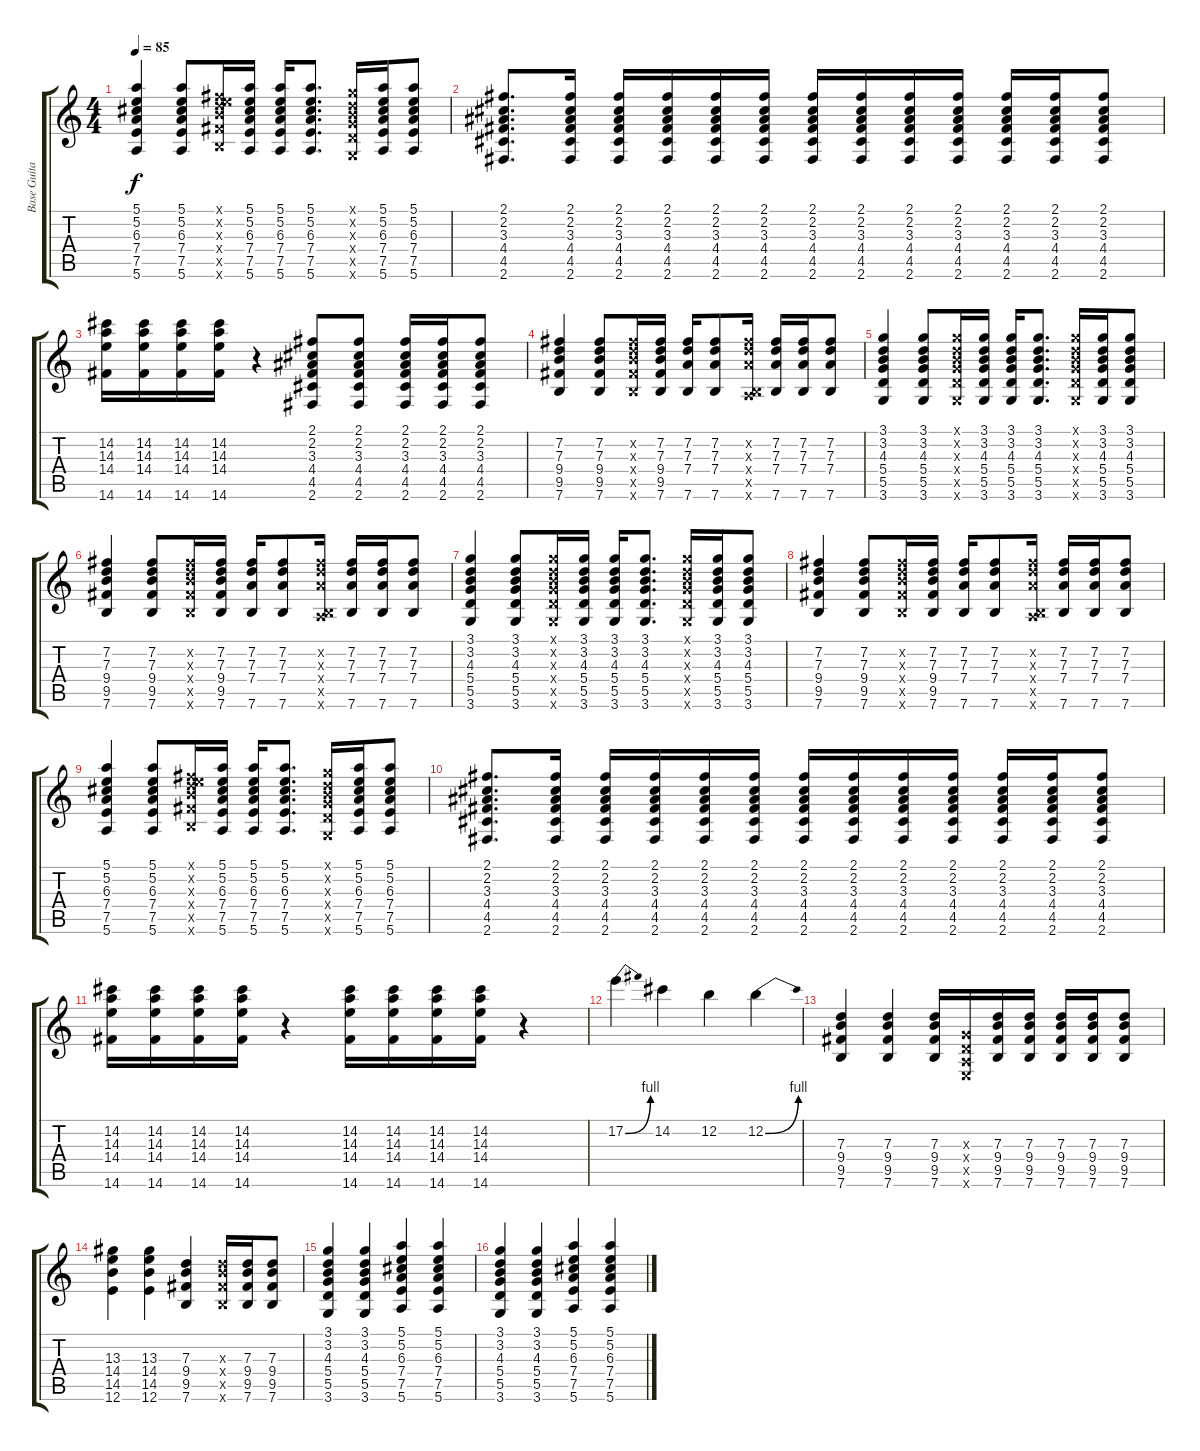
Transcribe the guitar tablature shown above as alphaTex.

\track ("Base Guitar" "Base Guita") {instrument overdrivenguitar}
\staff {score tabs}
\tuning (E4 B3 G3 D3 A2 E2) {hide}
\ts (4 4)
\tempo 85
\clef g2
\ks c
(5.1 5.2 6.3 7.4 7.5 5.6).4{dy f} (5.1 5.2 6.3 7.4 7.5 5.6).8 (0.1{x} 7.2{x} 7.3{x} 9.4{x} 9.5{x} 7.6{x}).16 (5.1 5.2 6.3 7.4 7.5 5.6).16 (5.1 5.2 6.3 7.4 7.5 5.6).16 (5.1 5.2 6.3 7.4 7.5 5.6).8{d} (3.1{x} 3.2{x} 4.3{x} 5.4{x} 5.5{x} 3.6{x}).16 (5.1 5.2 6.3 7.4 7.5 5.6).16 (5.1 5.2 6.3 7.4 7.5 5.6).8 |
(2.1 2.2 3.3 4.4 4.5 2.6).8{d} (2.1 2.2 3.3 4.4 4.5 2.6).16 (2.1 2.2 3.3 4.4 4.5 2.6).16 (2.1 2.2 3.3 4.4 4.5 2.6).16 (2.1 2.2 3.3 4.4 4.5 2.6).16 (2.1 2.2 3.3 4.4 4.5 2.6).16 (2.1 2.2 3.3 4.4 4.5 2.6).16 (2.1 2.2 3.3 4.4 4.5 2.6).16 (2.1 2.2 3.3 4.4 4.5 2.6).16 (2.1 2.2 3.3 4.4 4.5 2.6).16 (2.1 2.2 3.3 4.4 4.5 2.6).16 (2.1 2.2 3.3 4.4 4.5 2.6).16 (2.1 2.2 3.3 4.4 4.5 2.6).8 |
(14.2 14.3 14.4 14.6).16 (14.2 14.3 14.4 14.6).16 (14.2 14.3 14.4 14.6).16 (14.2 14.3 14.4 14.6).16 r.4 (2.1 2.2 3.3 4.4 4.5 2.6).8 (2.1 2.2 3.3 4.4 4.5 2.6).8 (2.1 2.2 3.3 4.4 4.5 2.6).16 (2.1 2.2 3.3 4.4 4.5 2.6).16 (2.1 2.2 3.3 4.4 4.5 2.6).8 |
(7.2 7.3 9.4 9.5 7.6).4 (7.2 7.3 9.4 9.5 7.6).8 (7.2{x} 7.3{x} 9.4{x} 9.5{x} 7.6{x}).16 (7.2 7.3 9.4 9.5 7.6).16 (7.2 7.3 7.4 7.6).16 (7.2 7.3 7.4 7.6).8 (7.2{x} 7.3{x} 7.4{x} 0.5{x} 7.6{x}).16 (7.2 7.3 7.4 7.6).16 (7.2 7.3 7.4 7.6).16 (7.2 7.3 7.4 7.6).8 |
(3.1 3.2 4.3 5.4 5.5 3.6).4 (3.1 3.2 4.3 5.4 5.5 3.6).8 (3.1{x} 3.2{x} 4.3{x} 5.4{x} 5.5{x} 3.6{x}).16 (3.1 3.2 4.3 5.4 5.5 3.6).16 (3.1 3.2 4.3 5.4 5.5 3.6).16 (3.1 3.2 4.3 5.4 5.5 3.6).8{d} (3.1{x} 3.2{x} 4.3{x} 5.4{x} 5.5{x} 3.6{x}).16 (3.1 3.2 4.3 5.4 5.5 3.6).16 (3.1 3.2 4.3 5.4 5.5 3.6).8 |
(7.2 7.3 9.4 9.5 7.6).4 (7.2 7.3 9.4 9.5 7.6).8 (7.2{x} 7.3{x} 9.4{x} 9.5{x} 7.6{x}).16 (7.2 7.3 9.4 9.5 7.6).16 (7.2 7.3 7.4 7.6).16 (7.2 7.3 7.4 7.6).8 (7.2{x} 7.3{x} 7.4{x} 0.5{x} 7.6{x}).16 (7.2 7.3 7.4 7.6).16 (7.2 7.3 7.4 7.6).16 (7.2 7.3 7.4 7.6).8 |
(3.1 3.2 4.3 5.4 5.5 3.6).4 (3.1 3.2 4.3 5.4 5.5 3.6).8 (3.1{x} 3.2{x} 4.3{x} 5.4{x} 5.5{x} 3.6{x}).16 (3.1 3.2 4.3 5.4 5.5 3.6).16 (3.1 3.2 4.3 5.4 5.5 3.6).16 (3.1 3.2 4.3 5.4 5.5 3.6).8{d} (3.1{x} 3.2{x} 4.3{x} 5.4{x} 5.5{x} 3.6{x}).16 (3.1 3.2 4.3 5.4 5.5 3.6).16 (3.1 3.2 4.3 5.4 5.5 3.6).8 |
(7.2 7.3 9.4 9.5 7.6).4 (7.2 7.3 9.4 9.5 7.6).8 (7.2{x} 7.3{x} 9.4{x} 9.5{x} 7.6{x}).16 (7.2 7.3 9.4 9.5 7.6).16 (7.2 7.3 7.4 7.6).16 (7.2 7.3 7.4 7.6).8 (7.2{x} 7.3{x} 7.4{x} 0.5{x} 7.6{x}).16 (7.2 7.3 7.4 7.6).16 (7.2 7.3 7.4 7.6).16 (7.2 7.3 7.4 7.6).8 |
(5.1 5.2 6.3 7.4 7.5 5.6).4 (5.1 5.2 6.3 7.4 7.5 5.6).8 (0.1{x} 7.2{x} 7.3{x} 9.4{x} 9.5{x} 7.6{x}).16 (5.1 5.2 6.3 7.4 7.5 5.6).16 (5.1 5.2 6.3 7.4 7.5 5.6).16 (5.1 5.2 6.3 7.4 7.5 5.6).8{d} (3.1{x} 3.2{x} 4.3{x} 5.4{x} 5.5{x} 3.6{x}).16 (5.1 5.2 6.3 7.4 7.5 5.6).16 (5.1 5.2 6.3 7.4 7.5 5.6).8 |
(2.1 2.2 3.3 4.4 4.5 2.6).8{d} (2.1 2.2 3.3 4.4 4.5 2.6).16 (2.1 2.2 3.3 4.4 4.5 2.6).16 (2.1 2.2 3.3 4.4 4.5 2.6).16 (2.1 2.2 3.3 4.4 4.5 2.6).16 (2.1 2.2 3.3 4.4 4.5 2.6).16 (2.1 2.2 3.3 4.4 4.5 2.6).16 (2.1 2.2 3.3 4.4 4.5 2.6).16 (2.1 2.2 3.3 4.4 4.5 2.6).16 (2.1 2.2 3.3 4.4 4.5 2.6).16 (2.1 2.2 3.3 4.4 4.5 2.6).16 (2.1 2.2 3.3 4.4 4.5 2.6).16 (2.1 2.2 3.3 4.4 4.5 2.6).8 |
(14.2 14.3 14.4 14.6).16 (14.2 14.3 14.4 14.6).16 (14.2 14.3 14.4 14.6).16 (14.2 14.3 14.4 14.6).16 r.4 (14.2 14.3 14.4 14.6).16 (14.2 14.3 14.4 14.6).16 (14.2 14.3 14.4 14.6).16 (14.2 14.3 14.4 14.6).16 r.4 |
17.2{be (bend 0 0 60 4)}.4 14.2.4 12.2.4 12.2{be (bend 0 0 60 4)}.4 |
(7.3 9.4 9.5 7.6).4 (7.3 9.4 9.5 7.6).4 (7.3 9.4 9.5 7.6).16 (0.3{x} 0.4{x} 0.5{x} 0.6{x}).16 (7.3 9.4 9.5 7.6).16 (7.3 9.4 9.5 7.6).16 (7.3 9.4 9.5 7.6).16 (7.3 9.4 9.5 7.6).16 (7.3 9.4 9.5 7.6).8 |
(13.3 14.4 14.5 12.6).4 (13.3 14.4 14.5 12.6).4 (7.3 9.4 9.5 7.6).4 (7.3{x} 9.4{x} 9.5{x} 7.6{x}).16 (7.3 9.4 9.5 7.6).16 (7.3 9.4 9.5 7.6).8 |
(3.1 3.2 4.3 5.4 5.5 3.6).4 (3.1 3.2 4.3 5.4 5.5 3.6).4 (5.1 5.2 6.3 7.4 7.5 5.6).4 (5.1 5.2 6.3 7.4 7.5 5.6).4 |
(3.1 3.2 4.3 5.4 5.5 3.6).4 (3.1 3.2 4.3 5.4 5.5 3.6).4 (5.1 5.2 6.3 7.4 7.5 5.6).4 (5.1 5.2 6.3 7.4 7.5 5.6).4
